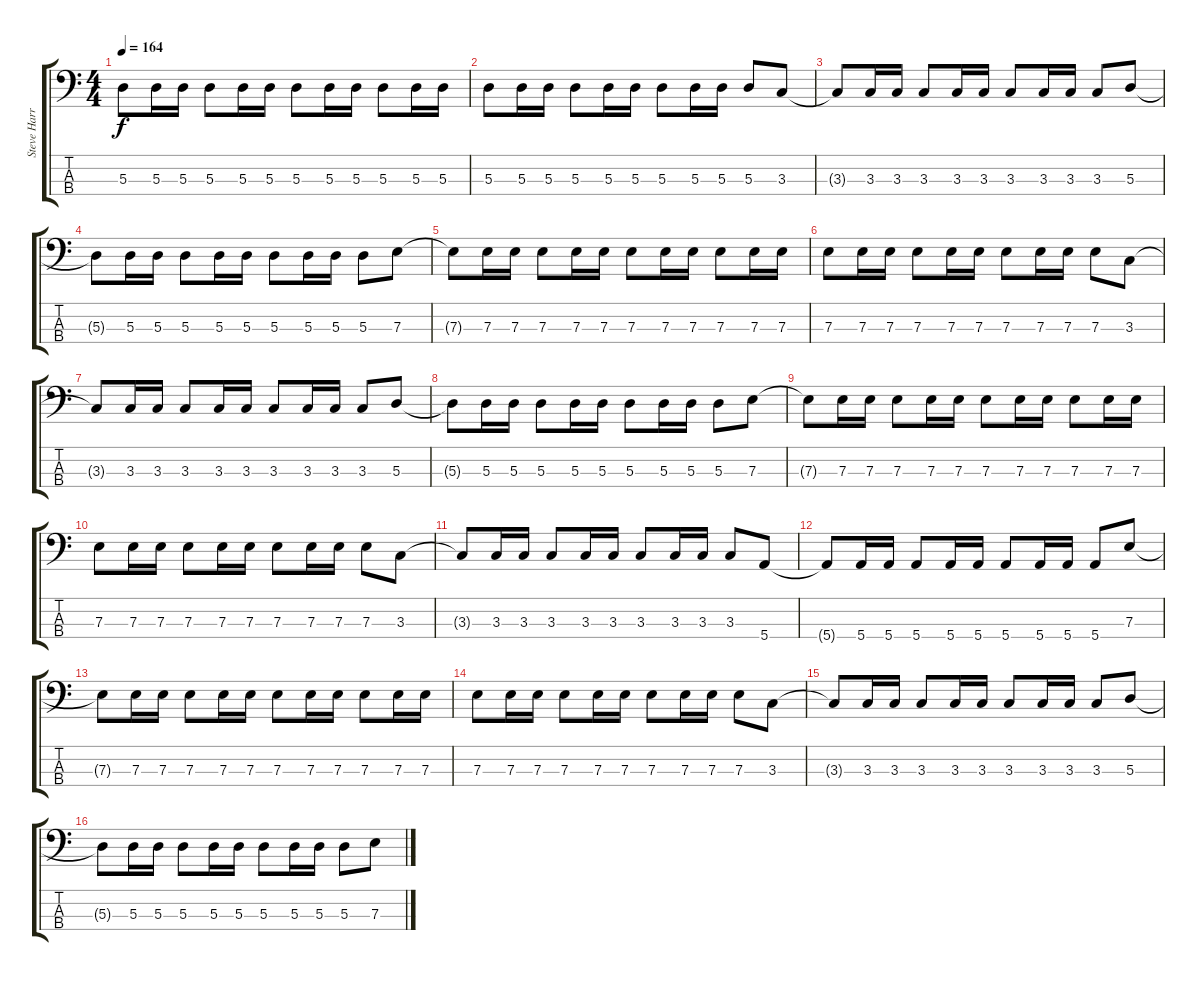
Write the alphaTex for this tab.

\track ("Steve Harris (Bass)" "Steve Harr") {instrument electricbasspick}
\staff {score tabs}
\tuning (G2 D2 A1 E1) {hide}
\ts (4 4)
\tempo 164
\clef f4
\ks c
5.3{t}.8{dy f} 5.3.16 5.3.16 5.3.8 5.3.16 5.3.16 5.3.8 5.3.16 5.3.16 5.3.8 5.3.16 5.3.16 |
5.3.8 5.3.16 5.3.16 5.3.8 5.3.16 5.3.16 5.3.8 5.3.16 5.3.16 5.3.8 3.3.8 |
3.3{t}.8 3.3.16 3.3.16 3.3.8 3.3.16 3.3.16 3.3.8 3.3.16 3.3.16 3.3.8 5.3.8 |
5.3{t}.8 5.3.16 5.3.16 5.3.8 5.3.16 5.3.16 5.3.8 5.3.16 5.3.16 5.3.8 7.3.8 |
7.3{t}.8 7.3.16 7.3.16 7.3.8 7.3.16 7.3.16 7.3.8 7.3.16 7.3.16 7.3.8 7.3.16 7.3.16 |
7.3.8 7.3.16 7.3.16 7.3.8 7.3.16 7.3.16 7.3.8 7.3.16 7.3.16 7.3.8 3.3.8 |
3.3{t}.8 3.3.16 3.3.16 3.3.8 3.3.16 3.3.16 3.3.8 3.3.16 3.3.16 3.3.8 5.3.8 |
5.3{t}.8 5.3.16 5.3.16 5.3.8 5.3.16 5.3.16 5.3.8 5.3.16 5.3.16 5.3.8 7.3.8 |
7.3{t}.8 7.3.16 7.3.16 7.3.8 7.3.16 7.3.16 7.3.8 7.3.16 7.3.16 7.3.8 7.3.16 7.3.16 |
7.3.8 7.3.16 7.3.16 7.3.8 7.3.16 7.3.16 7.3.8 7.3.16 7.3.16 7.3.8 3.3.8 |
3.3{t}.8 3.3.16 3.3.16 3.3.8 3.3.16 3.3.16 3.3.8 3.3.16 3.3.16 3.3.8 5.4.8 |
5.4{t}.8 5.4.16 5.4.16 5.4.8 5.4.16 5.4.16 5.4.8 5.4.16 5.4.16 5.4.8 7.3.8 |
7.3{t}.8 7.3.16 7.3.16 7.3.8 7.3.16 7.3.16 7.3.8 7.3.16 7.3.16 7.3.8 7.3.16 7.3.16 |
7.3.8 7.3.16 7.3.16 7.3.8 7.3.16 7.3.16 7.3.8 7.3.16 7.3.16 7.3.8 3.3.8 |
3.3{t}.8 3.3.16 3.3.16 3.3.8 3.3.16 3.3.16 3.3.8 3.3.16 3.3.16 3.3.8 5.3.8 |
5.3{t}.8 5.3.16 5.3.16 5.3.8 5.3.16 5.3.16 5.3.8 5.3.16 5.3.16 5.3.8 7.3.8
